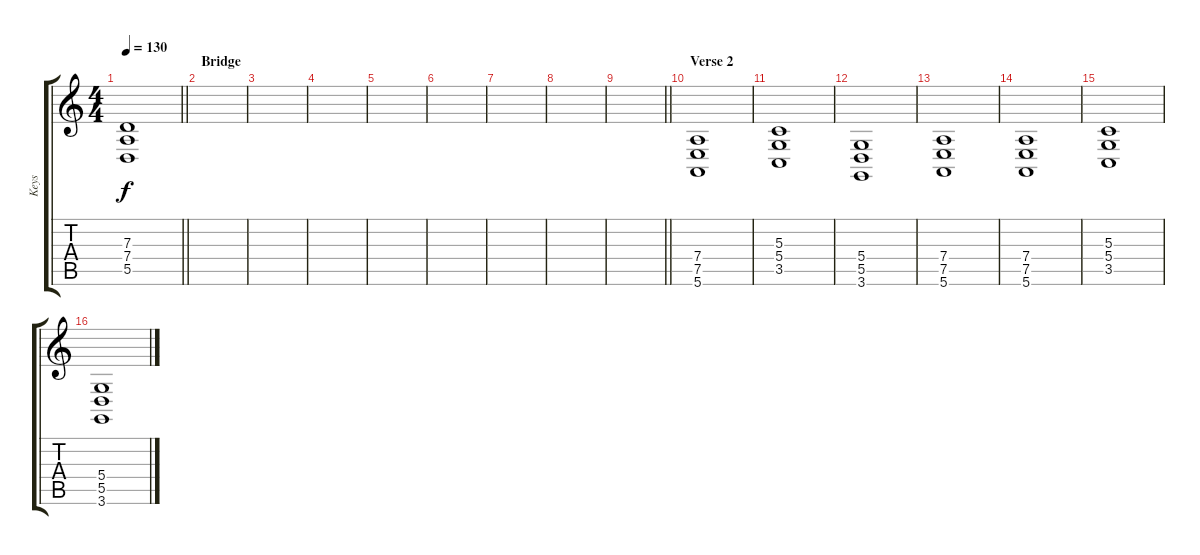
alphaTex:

\track ("Keys" "Keys") {instrument stringensemble1}
\staff {score tabs}
\tuning (E4 B3 G3 D3 A2 E2) {hide}
\ts (4 4)
\tempo 130
\clef g2
\barLineRight lightlight
\ks c
(7.3 7.4 5.5).1{dy f} |
\section ("" "Bridge")
|
|
|
|
|
|
|
\barLineRight lightlight
|
\section ("" "Verse 2")
(7.4 7.5 5.6).1 |
(5.3 5.4 3.5).1 |
(5.4 5.5 3.6).1 |
(7.4 7.5 5.6).1 |
(7.4 7.5 5.6).1 |
(5.3 5.4 3.5).1 |
(5.4 5.5 3.6).1
